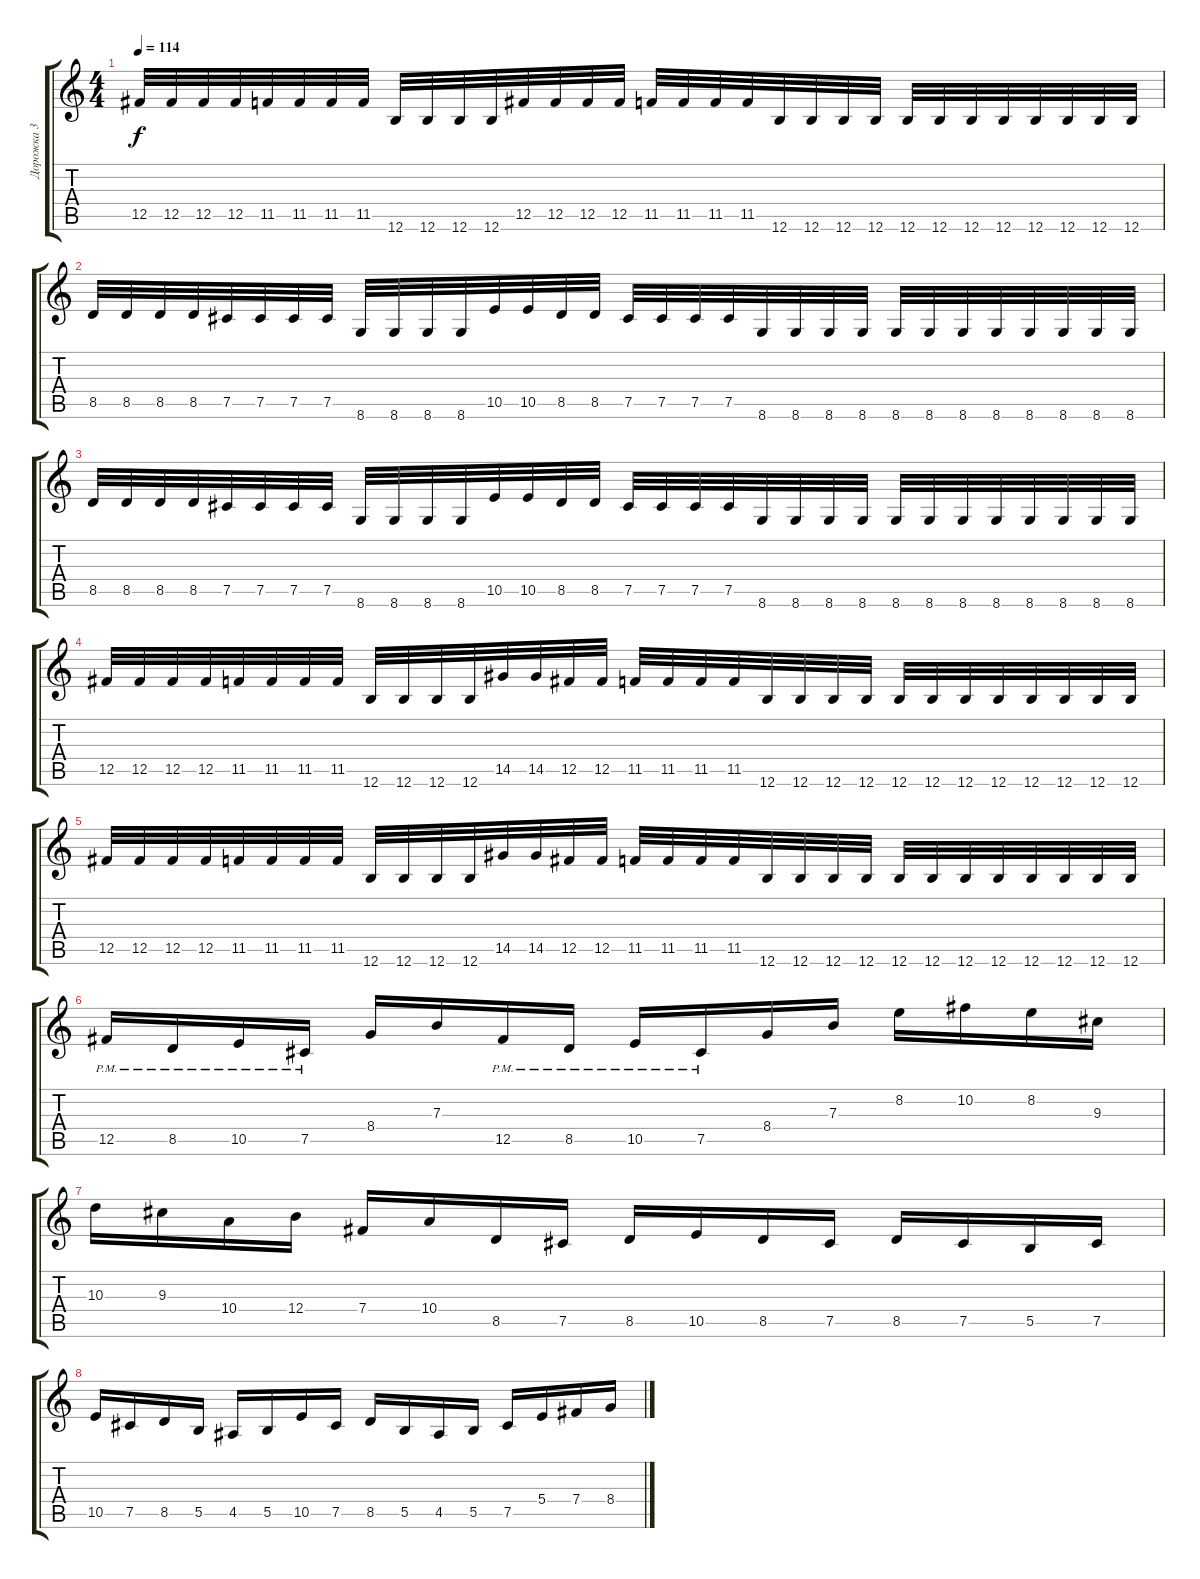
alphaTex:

\track ("Дорожка 3" "Дорожка 3") {instrument distortionguitar}
\staff {score tabs}
\tuning (Db4 Ab3 E3 B2 Gb2 B1) {hide}
\ts (4 4)
\tempo 114
\clef g2
\ks c
12.5.32{dy f} 12.5.32 12.5.32 12.5.32 11.5.32 11.5.32 11.5.32 11.5.32 12.6.32 12.6.32 12.6.32 12.6.32 12.5.32 12.5.32 12.5.32 12.5.32 11.5.32 11.5.32 11.5.32 11.5.32 12.6.32 12.6.32 12.6.32 12.6.32 12.6.32 12.6.32 12.6.32 12.6.32 12.6.32 12.6.32 12.6.32 12.6.32 |
8.5.32 8.5.32 8.5.32 8.5.32 7.5.32 7.5.32 7.5.32 7.5.32 8.6.32 8.6.32 8.6.32 8.6.32 10.5.32 10.5.32 8.5.32 8.5.32 7.5.32 7.5.32 7.5.32 7.5.32 8.6.32 8.6.32 8.6.32 8.6.32 8.6.32 8.6.32 8.6.32 8.6.32 8.6.32 8.6.32 8.6.32 8.6.32 |
8.5.32 8.5.32 8.5.32 8.5.32 7.5.32 7.5.32 7.5.32 7.5.32 8.6.32 8.6.32 8.6.32 8.6.32 10.5.32 10.5.32 8.5.32 8.5.32 7.5.32 7.5.32 7.5.32 7.5.32 8.6.32 8.6.32 8.6.32 8.6.32 8.6.32 8.6.32 8.6.32 8.6.32 8.6.32 8.6.32 8.6.32 8.6.32 |
12.5.32 12.5.32 12.5.32 12.5.32 11.5.32 11.5.32 11.5.32 11.5.32 12.6.32 12.6.32 12.6.32 12.6.32 14.5.32 14.5.32 12.5.32 12.5.32 11.5.32 11.5.32 11.5.32 11.5.32 12.6.32 12.6.32 12.6.32 12.6.32 12.6.32 12.6.32 12.6.32 12.6.32 12.6.32 12.6.32 12.6.32 12.6.32 |
12.5.32 12.5.32 12.5.32 12.5.32 11.5.32 11.5.32 11.5.32 11.5.32 12.6.32 12.6.32 12.6.32 12.6.32 14.5.32 14.5.32 12.5.32 12.5.32 11.5.32 11.5.32 11.5.32 11.5.32 12.6.32 12.6.32 12.6.32 12.6.32 12.6.32 12.6.32 12.6.32 12.6.32 12.6.32 12.6.32 12.6.32 12.6.32 |
12.5{pm}.16 8.5{pm}.16 10.5{pm}.16 7.5{pm}.16 8.4.16 7.3.16 12.5{pm}.16 8.5{pm}.16 10.5{pm}.16 7.5{pm}.16 8.4.16 7.3.16 8.2.16 10.2.16 8.2.16 9.3.16 |
10.3.16 9.3.16 10.4.16 12.4.16 7.4.16 10.4.16 8.5.16 7.5.16 8.5.16 10.5.16 8.5.16 7.5.16 8.5.16 7.5.16 5.5.16 7.5.16 |
10.5.16 7.5.16 8.5.16 5.5.16 4.5.16 5.5.16 10.5.16 7.5.16 8.5.16 5.5.16 4.5.16 5.5.16 7.5.16 5.4.16 7.4.16 8.4.16
